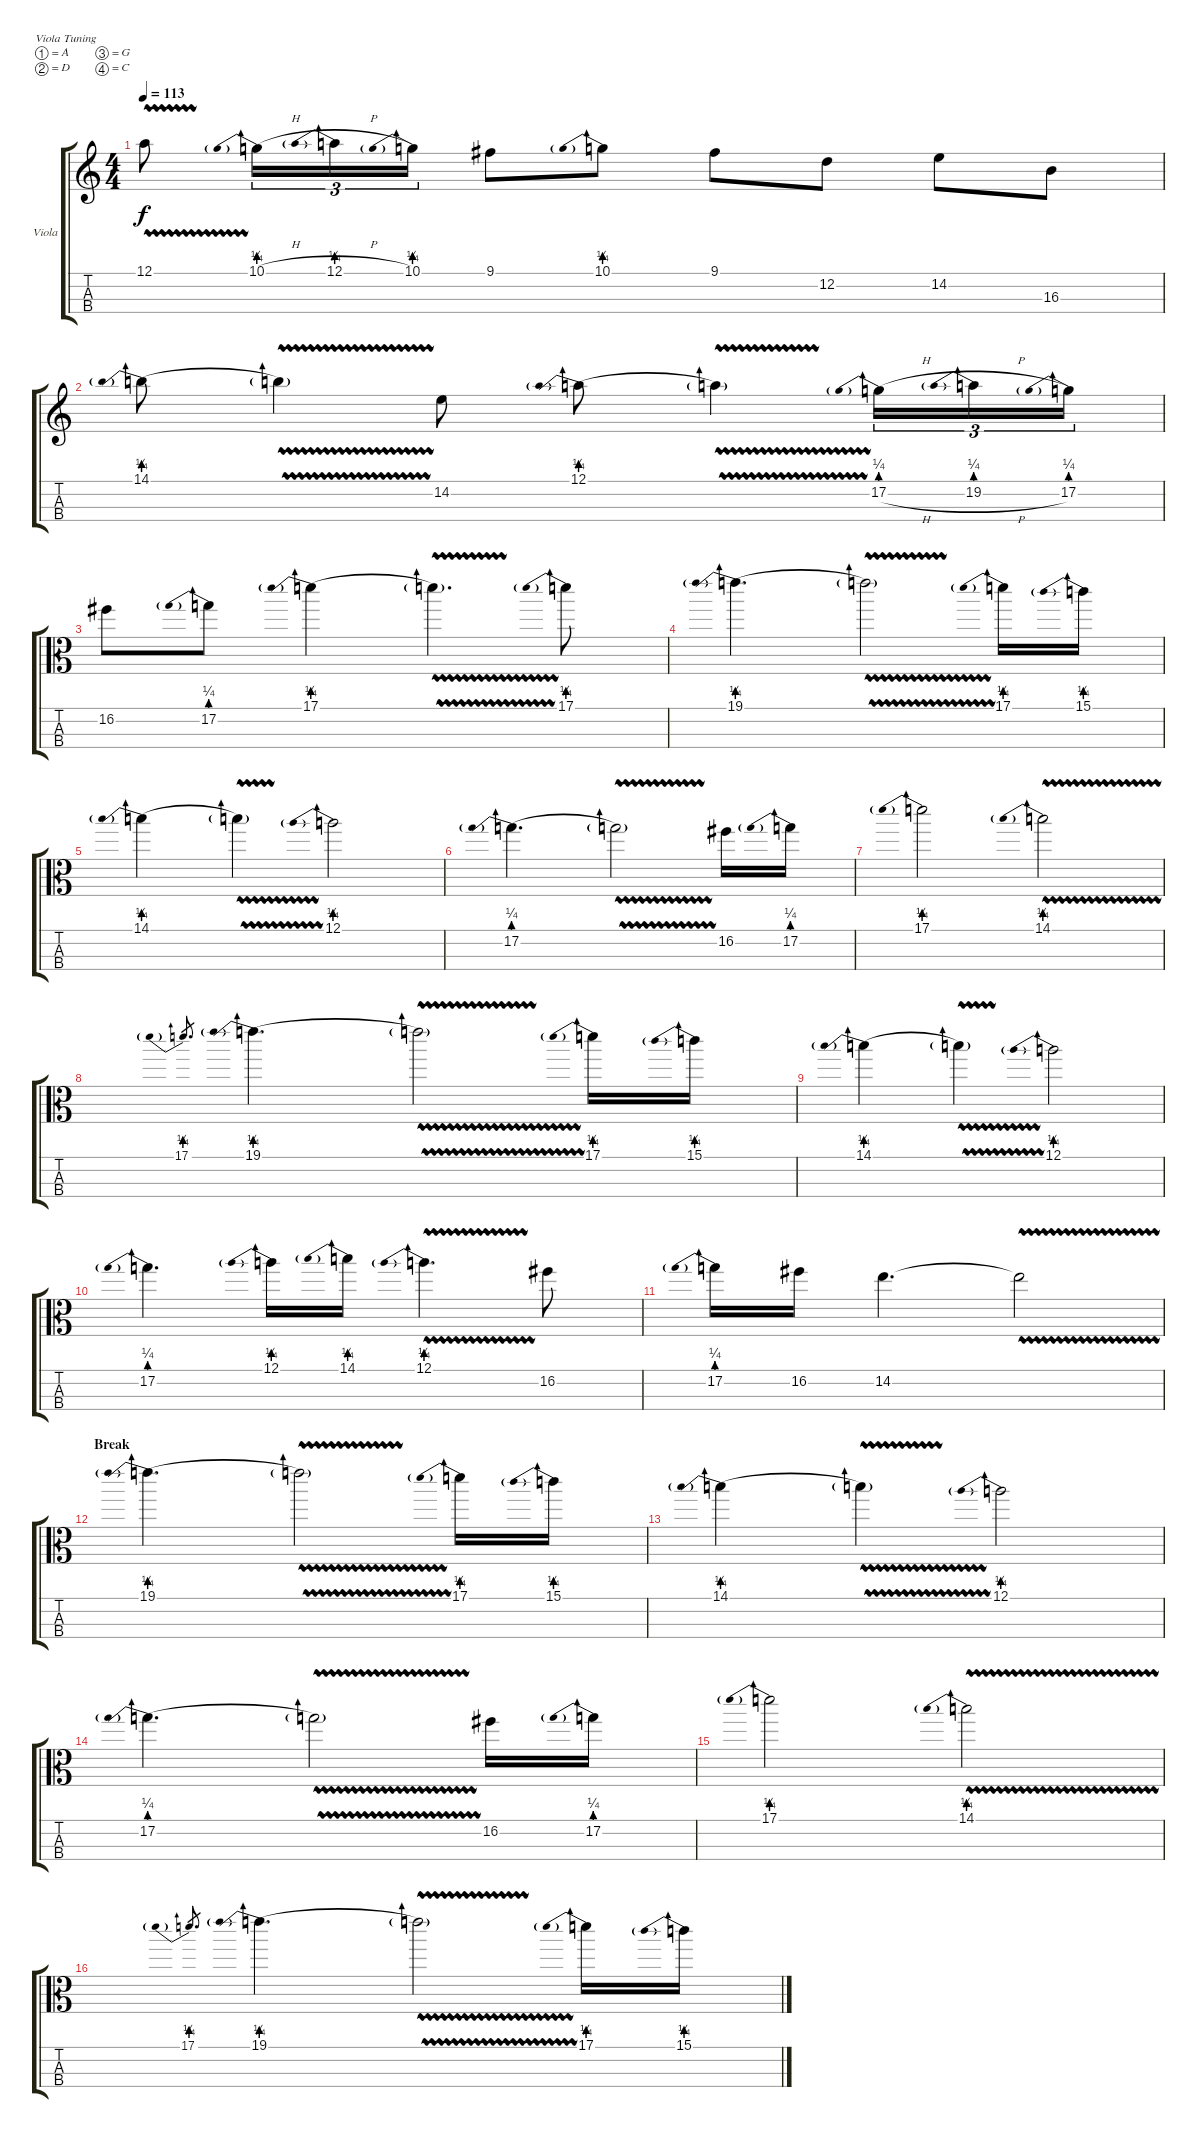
\defaultSystemsLayout 4
\bracketExtendMode groupsimilarinstruments
\firstSystemTrackNameOrientation horizontal
\otherSystemsTrackNameOrientation horizontal
\track ("Main Strings" "Viola") {instrument viola}
\staff {score tabs}
\tuning (A4 D4 G3 C3)
\ts (4 4)
\tempo 113
\clef g2
\scale
0.333333
\ks c
12.1{vw t}.8{dy f} 10.1{be (prebend 0 1 60 1) h}.16{tu (3 2)} 12.1{be (prebend 0 1 60 1) h}.16{tu (3 2)} 10.1{be (prebend 0 1 60 1)}.16{tu (3 2)} 9.1.8 10.1{be (prebend 0 1 60 1)}.8 9.1.8 12.2.8 14.2.8 16.3.8 |
\scale
0.333333 14.1{be (prebend 0 1 60 1)}.8 14.1{vw t}.4 14.2.8 12.1{be (prebend 0 1 60 1)}.8 12.1{vw t}.4 17.2{be (prebend 0 1 60 1) h}.16{tu (3 2)} 19.2{be (prebend 0 1 60 1) h}.16{tu (3 2)} 17.2{be (prebend 0 1 60 1)}.16{tu (3 2)} |
\clef c3
\scale
0.333333 16.2.8 17.2{be (prebend 0 1 60 1)}.8 17.1{be (prebend 0 1 60 1)}.4 17.1{vw t}.4{d} 17.1{be (prebend 0 1 60 1)}.8 |
\scale
0.333333 19.1{be (prebend 0 1 60 1)}.4{d} 19.1{vw t}.2 17.1{be (prebend 0 1 60 1)}.16 15.1{be (prebend 0 1 60 1)}.16 |
\scale
0.333333 14.1{be (prebend 0 1 60 1)}.4 14.1{vw t}.4 12.1{be (prebend 0 1 60 1)}.2 |
\scale
0.333333 17.2{be (prebend 0 1 60 1)}.4{d} 17.2{vw t}.2 16.2.16 17.2{be (prebend 0 1 60 1)}.16 |
17.1{be (prebend 0 1 60 1)}.2 14.1{be (prebend 0 1 60 1) vw}.2 |
17.1{be (prebend 0 1 60 1)}.8{d gr} 19.1{be (prebend 0 1 60 1)}.4{d} 19.1{vw t}.2 17.1{be (prebend 0 1 60 1)}.16 15.1{be (prebend 0 1 60 1)}.16 |
14.1{be (prebend 0 1 60 1)}.4 14.1{vw t}.4 12.1{be (prebend 0 1 60 1)}.2 |
17.2{be (prebend 0 1 60 1)}.4{d} 12.1{be (prebend 0 1 60 1)}.16 14.1{be (prebend 0 1 60 1)}.16 12.1{be (prebend 0 1 60 1) vw}.4{d} 16.2.8 |
17.2{be (prebend 0 1 60 1)}.16 16.2.16 14.2.4{d} 14.2{vw t}.2 |
\section ("" "Break")
19.1{be (prebend 0 1 60 1)}.4{d} 19.1{vw t}.2 17.1{be (prebend 0 1 60 1)}.16 15.1{be (prebend 0 1 60 1)}.16 |
14.1{be (prebend 0 1 60 1)}.4 14.1{vw t}.4 12.1{be (prebend 0 1 60 1)}.2 |
17.2{be (prebend 0 1 60 1)}.4{d} 17.2{vw t}.2 16.2.16 17.2{be (prebend 0 1 60 1)}.16 |
17.1{be (prebend 0 1 60 1)}.2 14.1{be (prebend 0 1 60 1) vw}.2 |
17.1{be (prebend 0 1 60 1)}.8{d gr} 19.1{be (prebend 0 1 60 1)}.4{d} 19.1{vw t}.2 17.1{be (prebend 0 1 60 1)}.16 15.1{be (prebend 0 1 60 1)}.16
